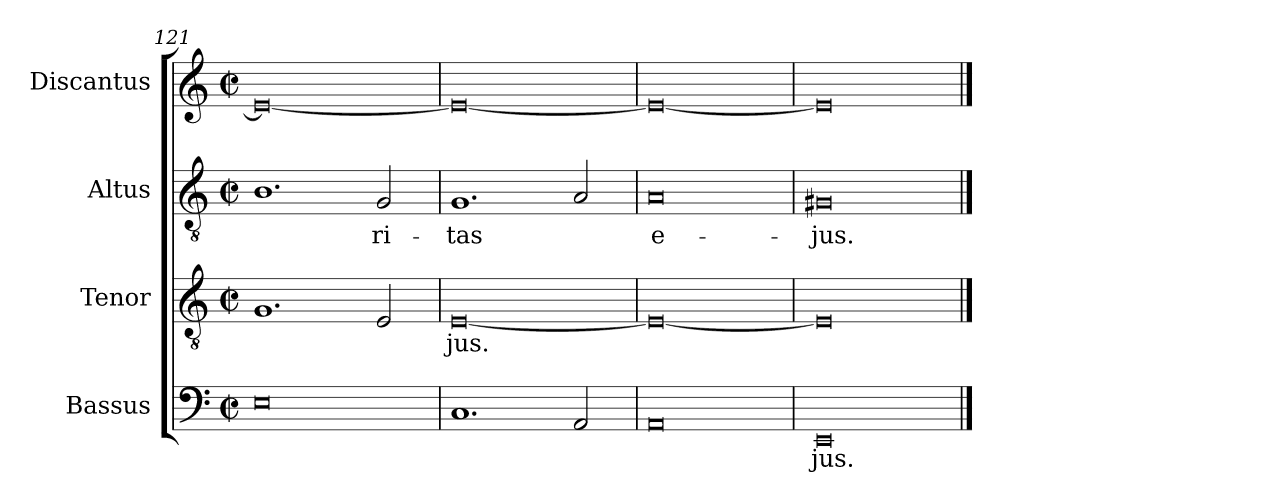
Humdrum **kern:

**kern	**text	**kern	**text	**kern	**text	**kern	**text
*part4	*part4	*part3	*part3	*part2	*part2	*part1	*part1
*staff4	*staff4	*staff3	*staff3	*staff2	*staff2	*staff1	*staff1
*I"Bassus	*	*I"Tenor	*	*I"Altus	*	*I"Discantus	*
*clefF4	*	*clefGv2	*	*clefGv2	*	*clefG2	*
*k[]	*	*k[]	*	*k[]	*	*k[]	*
*a:	*	*a:	*	*a:	*	*a:	*
*M2/2	*	*M2/2	*	*M2/2	*	*M2/2	*
*met(c|)	*	*met(c|)	*	*met(c|)	*	*met(c|)	*
=121	=121	=121	=121	=121	=121	=121	=121
0E	.	1.G	.	1.B	.	0e_	.
!	!	!	!	!	!LO:LY:b	!	!
.	.	2E/	.	2G/	-ri-	.	.
=122	=122	=122	=122	=122	=122	=122	=122
!	!	!	!LO:LY:b	!	!LO:LY:b	!	!
1.C	.	[0E	-jus.	1.G	-tas	0e_	.
2AA/	.	.	.	2A/	.	.	.
=123	=123	=123	=123	=123	=123	=123	=123
!	!	!	!	!	!LO:LY:b	!	!
0AA	.	0E_	.	0A	e-	0e_	.
=124	=124	=124	=124	=124	=124	=124	=124
!	!LO:LY:b	!	!	!	!LO:LY:b	!	!
0EE	-jus.	0E]	.	0G#X	-jus.	0e]	.
==	==	==	==	==	==	==	==
*-	*-	*-	*-	*-	*-	*-	*-
